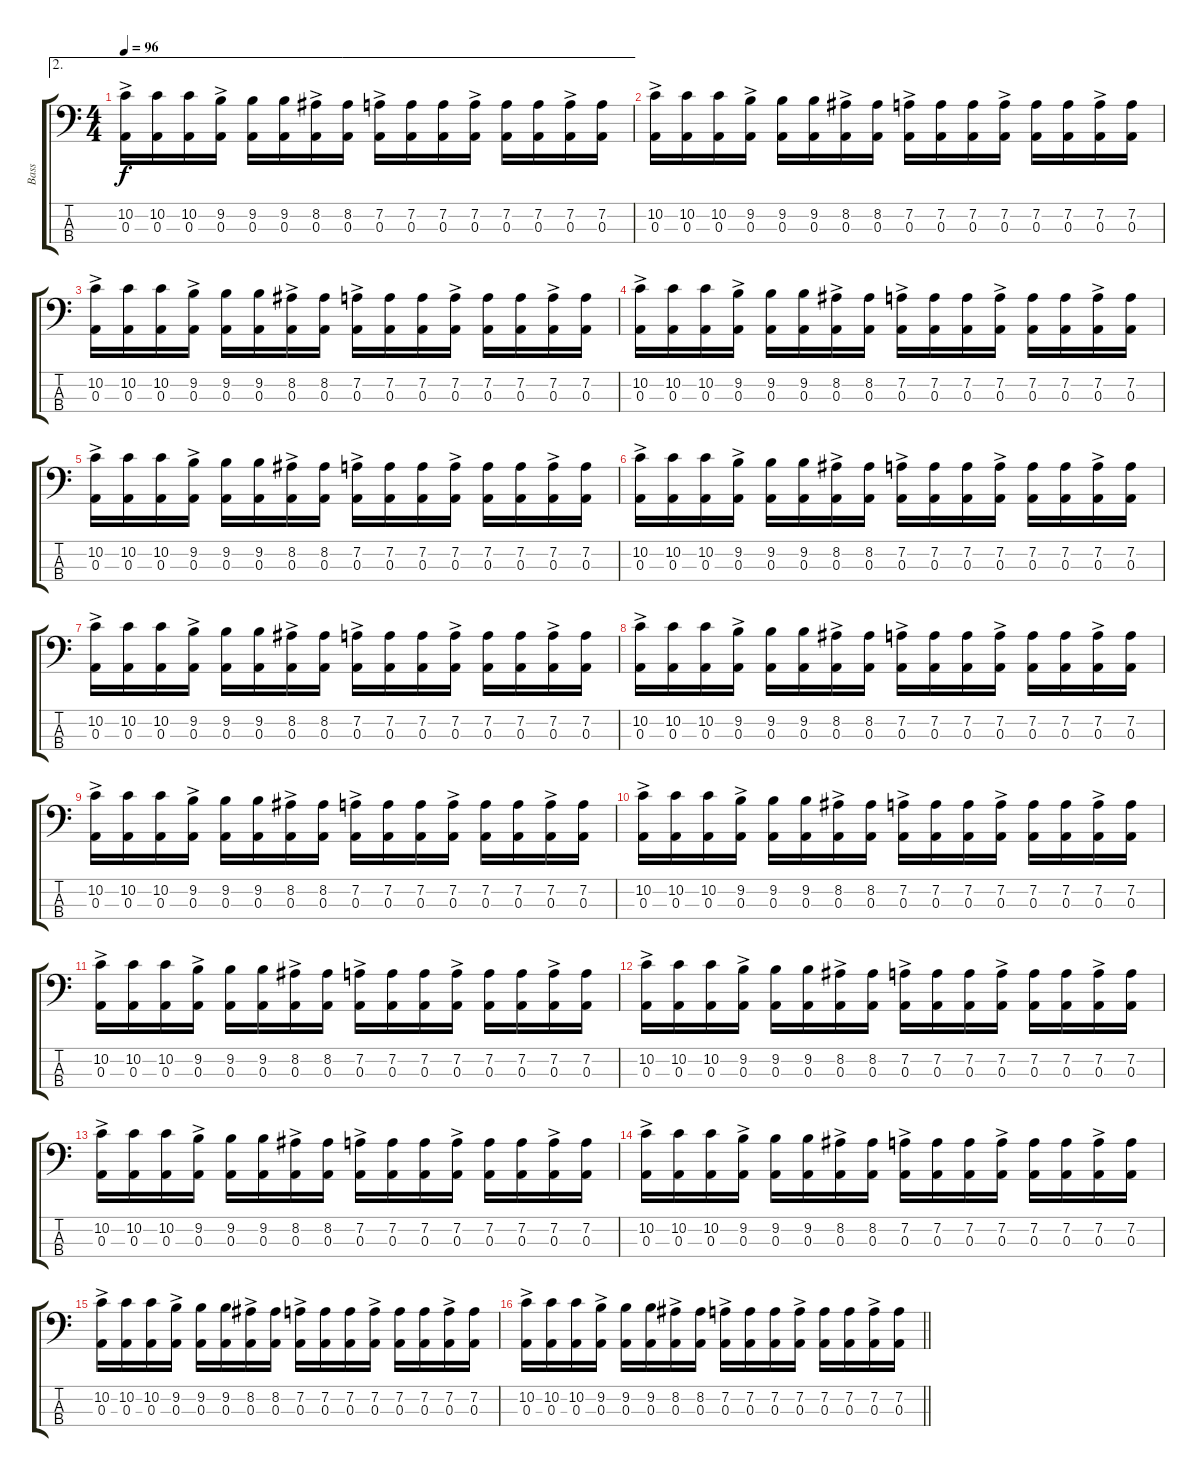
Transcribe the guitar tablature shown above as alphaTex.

\track ("Bass" "Bass") {instrument electricbasspick}
\staff {score tabs}
\tuning (G2 D2 A1 E1) {hide}
\ae 2
\ts (4 4)
\tempo 96
\clef f4
\ks c
(10.2 0.3{ac}).16{dy f} (10.2 0.3).16 (10.2 0.3).16 (9.2{ac} 0.3).16 (9.2 0.3).16 (9.2 0.3).16 (8.2{ac} 0.3).16 (8.2 0.3).16 (7.2{ac} 0.3).16 (7.2 0.3).16 (7.2 0.3).16 (7.2{ac} 0.3).16 (7.2 0.3).16 (7.2 0.3).16 (7.2{ac} 0.3).16 (7.2 0.3).16 |
(10.2 0.3{ac}).16 (10.2 0.3).16 (10.2 0.3).16 (9.2{ac} 0.3).16 (9.2 0.3).16 (9.2 0.3).16 (8.2{ac} 0.3).16 (8.2 0.3).16 (7.2{ac} 0.3).16 (7.2 0.3).16 (7.2 0.3).16 (7.2{ac} 0.3).16 (7.2 0.3).16 (7.2 0.3).16 (7.2{ac} 0.3).16 (7.2 0.3).16 |
(10.2 0.3{ac}).16 (10.2 0.3).16 (10.2 0.3).16 (9.2{ac} 0.3).16 (9.2 0.3).16 (9.2 0.3).16 (8.2{ac} 0.3).16 (8.2 0.3).16 (7.2{ac} 0.3).16 (7.2 0.3).16 (7.2 0.3).16 (7.2{ac} 0.3).16 (7.2 0.3).16 (7.2 0.3).16 (7.2{ac} 0.3).16 (7.2 0.3).16 |
(10.2 0.3{ac}).16 (10.2 0.3).16 (10.2 0.3).16 (9.2{ac} 0.3).16 (9.2 0.3).16 (9.2 0.3).16 (8.2{ac} 0.3).16 (8.2 0.3).16 (7.2{ac} 0.3).16 (7.2 0.3).16 (7.2 0.3).16 (7.2{ac} 0.3).16 (7.2 0.3).16 (7.2 0.3).16 (7.2{ac} 0.3).16 (7.2 0.3).16 |
(10.2 0.3{ac}).16 (10.2 0.3).16 (10.2 0.3).16 (9.2{ac} 0.3).16 (9.2 0.3).16 (9.2 0.3).16 (8.2{ac} 0.3).16 (8.2 0.3).16 (7.2{ac} 0.3).16 (7.2 0.3).16 (7.2 0.3).16 (7.2{ac} 0.3).16 (7.2 0.3).16 (7.2 0.3).16 (7.2{ac} 0.3).16 (7.2 0.3).16 |
(10.2 0.3{ac}).16 (10.2 0.3).16 (10.2 0.3).16 (9.2{ac} 0.3).16 (9.2 0.3).16 (9.2 0.3).16 (8.2{ac} 0.3).16 (8.2 0.3).16 (7.2{ac} 0.3).16 (7.2 0.3).16 (7.2 0.3).16 (7.2{ac} 0.3).16 (7.2 0.3).16 (7.2 0.3).16 (7.2{ac} 0.3).16 (7.2 0.3).16 |
(10.2 0.3{ac}).16 (10.2 0.3).16 (10.2 0.3).16 (9.2{ac} 0.3).16 (9.2 0.3).16 (9.2 0.3).16 (8.2{ac} 0.3).16 (8.2 0.3).16 (7.2{ac} 0.3).16 (7.2 0.3).16 (7.2 0.3).16 (7.2{ac} 0.3).16 (7.2 0.3).16 (7.2 0.3).16 (7.2{ac} 0.3).16 (7.2 0.3).16 |
(10.2 0.3{ac}).16 (10.2 0.3).16 (10.2 0.3).16 (9.2{ac} 0.3).16 (9.2 0.3).16 (9.2 0.3).16 (8.2{ac} 0.3).16 (8.2 0.3).16 (7.2{ac} 0.3).16 (7.2 0.3).16 (7.2 0.3).16 (7.2{ac} 0.3).16 (7.2 0.3).16 (7.2 0.3).16 (7.2{ac} 0.3).16 (7.2 0.3).16 |
(10.2 0.3{ac}).16 (10.2 0.3).16 (10.2 0.3).16 (9.2{ac} 0.3).16 (9.2 0.3).16 (9.2 0.3).16 (8.2{ac} 0.3).16 (8.2 0.3).16 (7.2{ac} 0.3).16 (7.2 0.3).16 (7.2 0.3).16 (7.2{ac} 0.3).16 (7.2 0.3).16 (7.2 0.3).16 (7.2{ac} 0.3).16 (7.2 0.3).16 |
(10.2 0.3{ac}).16 (10.2 0.3).16 (10.2 0.3).16 (9.2{ac} 0.3).16 (9.2 0.3).16 (9.2 0.3).16 (8.2{ac} 0.3).16 (8.2 0.3).16 (7.2{ac} 0.3).16 (7.2 0.3).16 (7.2 0.3).16 (7.2{ac} 0.3).16 (7.2 0.3).16 (7.2 0.3).16 (7.2{ac} 0.3).16 (7.2 0.3).16 |
(10.2 0.3{ac}).16 (10.2 0.3).16 (10.2 0.3).16 (9.2{ac} 0.3).16 (9.2 0.3).16 (9.2 0.3).16 (8.2{ac} 0.3).16 (8.2 0.3).16 (7.2{ac} 0.3).16 (7.2 0.3).16 (7.2 0.3).16 (7.2{ac} 0.3).16 (7.2 0.3).16 (7.2 0.3).16 (7.2{ac} 0.3).16 (7.2 0.3).16 |
(10.2 0.3{ac}).16 (10.2 0.3).16 (10.2 0.3).16 (9.2{ac} 0.3).16 (9.2 0.3).16 (9.2 0.3).16 (8.2{ac} 0.3).16 (8.2 0.3).16 (7.2{ac} 0.3).16 (7.2 0.3).16 (7.2 0.3).16 (7.2{ac} 0.3).16 (7.2 0.3).16 (7.2 0.3).16 (7.2{ac} 0.3).16 (7.2 0.3).16 |
(10.2 0.3{ac}).16 (10.2 0.3).16 (10.2 0.3).16 (9.2{ac} 0.3).16 (9.2 0.3).16 (9.2 0.3).16 (8.2{ac} 0.3).16 (8.2 0.3).16 (7.2{ac} 0.3).16 (7.2 0.3).16 (7.2 0.3).16 (7.2{ac} 0.3).16 (7.2 0.3).16 (7.2 0.3).16 (7.2{ac} 0.3).16 (7.2 0.3).16 |
(10.2 0.3{ac}).16 (10.2 0.3).16 (10.2 0.3).16 (9.2{ac} 0.3).16 (9.2 0.3).16 (9.2 0.3).16 (8.2{ac} 0.3).16 (8.2 0.3).16 (7.2{ac} 0.3).16 (7.2 0.3).16 (7.2 0.3).16 (7.2{ac} 0.3).16 (7.2 0.3).16 (7.2 0.3).16 (7.2{ac} 0.3).16 (7.2 0.3).16 |
(10.2 0.3{ac}).16 (10.2 0.3).16 (10.2 0.3).16 (9.2{ac} 0.3).16 (9.2 0.3).16 (9.2 0.3).16 (8.2{ac} 0.3).16 (8.2 0.3).16 (7.2{ac} 0.3).16 (7.2 0.3).16 (7.2 0.3).16 (7.2{ac} 0.3).16 (7.2 0.3).16 (7.2 0.3).16 (7.2{ac} 0.3).16 (7.2 0.3).16 |
\barLineRight lightlight
(10.2 0.3{ac}).16 (10.2 0.3).16 (10.2 0.3).16 (9.2{ac} 0.3).16 (9.2 0.3).16 (9.2 0.3).16 (8.2{ac} 0.3).16 (8.2 0.3).16 (7.2{ac} 0.3).16 (7.2 0.3).16 (7.2 0.3).16 (7.2{ac} 0.3).16 (7.2 0.3).16 (7.2 0.3).16 (7.2{ac} 0.3).16 (7.2 0.3).16
